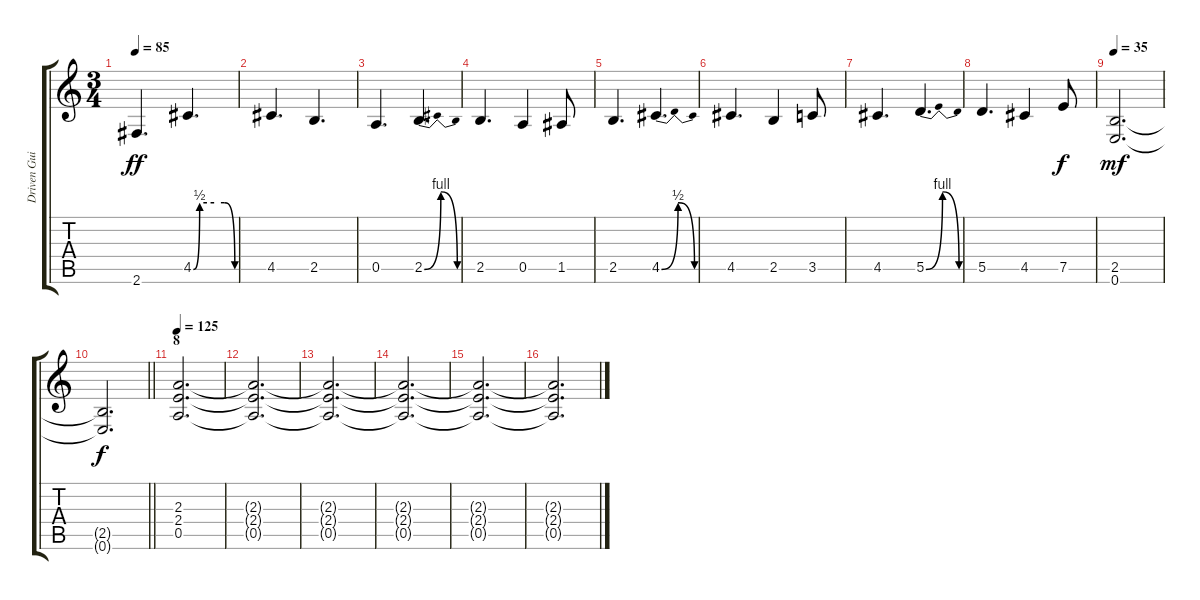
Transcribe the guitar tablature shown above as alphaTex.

\track ("Driven Guitar 2" "Driven Gui") {instrument distortionguitar}
\staff {score tabs}
\tuning (E4 B3 G3 D3 A2 E2) {hide}
\ts (3 4)
\tempo 85
\clef g2
\ks c
2.6.4{d dy ff} 4.5{be (custom 0 0 9 2 30 2 45 2 60 0)}.4{d} |
4.5.4{d} 2.5.4{d} |
0.5.4{d} 2.5{be (bendrelease 0 0 10 4 45 4 60 0)}.4{d} |
2.5.4{d} 0.5.4 1.5.8 |
2.5.4{d} 4.5{be (bendrelease 0 0 10 2 45 2 60 0)}.4{d} |
4.5.4{d} 2.5.4 3.5.8 |
4.5.4{d} 5.5{be (bendrelease 0 0 11 4 45 4 60 0)}.4{d} |
5.5.4{d} 4.5.4 7.5.8{dy f} |
\tempo 35
(2.5 0.6).2{d dy mf} |
\barLineRight lightlight
(2.5{t} 0.6{t}).2{d dy f} |
\section ("" "8")
\tempo 125
(2.3 2.4 0.5).2{d} |
(2.3{t} 2.4{t} 0.5{t}).2{d} |
(2.3{t} 2.4{t} 0.5{t}).2{d} |
(2.3{t} 2.4{t} 0.5{t}).2{d} |
(2.3{t} 2.4{t} 0.5{t}).2{d} |
(2.3{t} 2.4{t} 0.5{t}).2{d}
